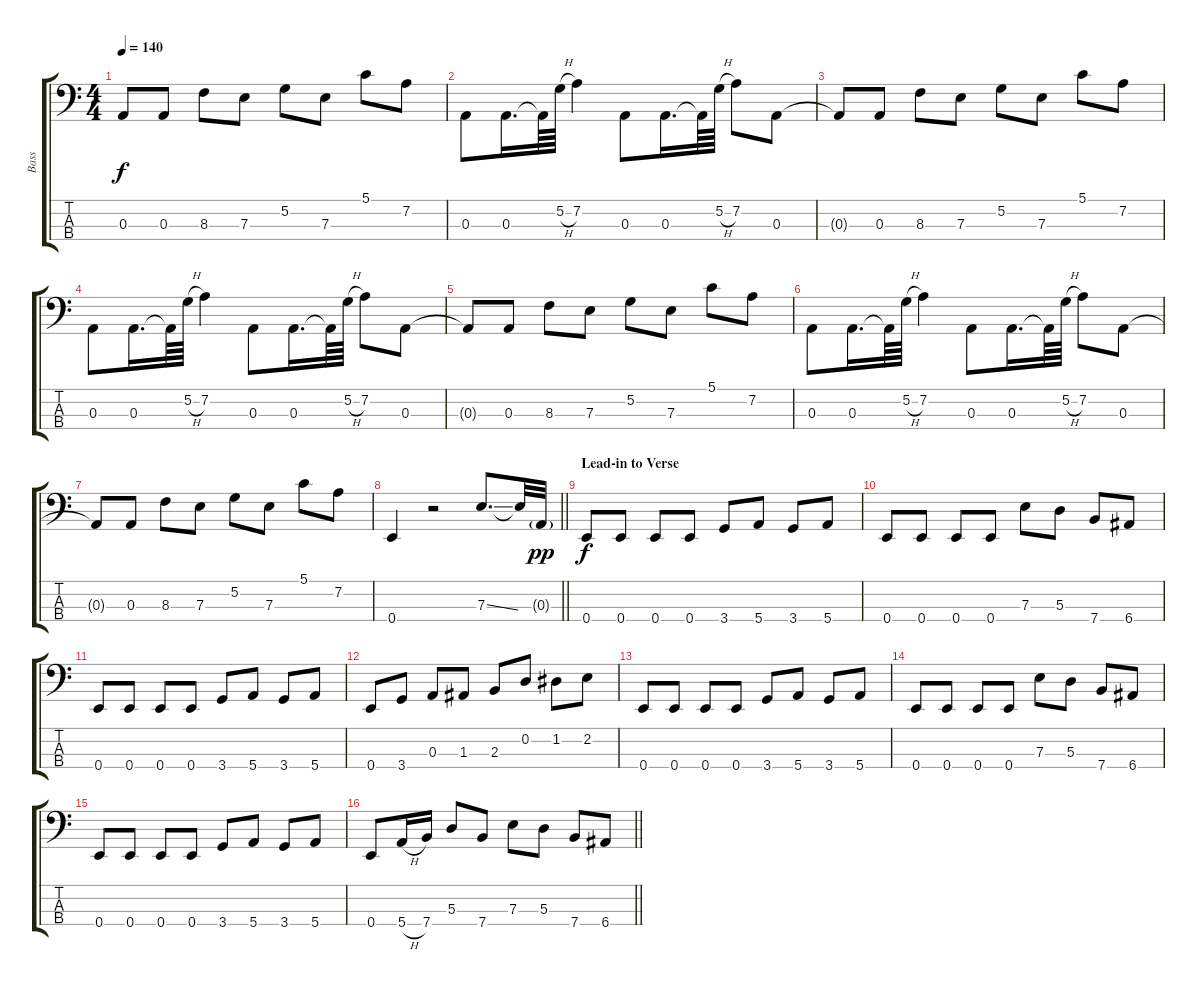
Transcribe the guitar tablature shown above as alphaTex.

\track ("Bass" "Bass") {instrument electricbassfinger}
\staff {score tabs}
\tuning (G2 D2 A1 E1) {hide}
\ts (4 4)
\tempo 140
\clef f4
\ks c
0.3{t}.8{dy f} 0.3.8 8.3.8 7.3.8 5.2.8 7.3.8 5.1.8 7.2.8 |
0.3.8 0.3.16{d} 0.3{t}.64 5.2{h}.64 7.2.4 0.3.8 0.3.16{d} 0.3{t}.64 5.2{h}.64 7.2.8 0.3.8 |
0.3{t}.8 0.3.8 8.3.8 7.3.8 5.2.8 7.3.8 5.1.8 7.2.8 |
0.3.8 0.3.16{d} 0.3{t}.64 5.2{h}.64 7.2.4 0.3.8 0.3.16{d} 0.3{t}.64 5.2{h}.64 7.2.8 0.3.8 |
0.3{t}.8 0.3.8 8.3.8 7.3.8 5.2.8 7.3.8 5.1.8 7.2.8 |
0.3.8 0.3.16{d} 0.3{t}.64 5.2{h}.64 7.2.4 0.3.8 0.3.16{d} 0.3{t}.64 5.2{h}.64 7.2.8 0.3.8 |
0.3{t}.8 0.3.8 8.3.8 7.3.8 5.2.8 7.3.8 5.1.8 7.2.8 |
\barLineRight lightlight
0.4.4 r.2 7.3{ss}.8{d} 7.3{t}.32 0.3{g}.32{dy pp} |
\section ("" "Lead-in to Verse")
0.4.8{dy f} 0.4.8 0.4.8 0.4.8 3.4.8 5.4.8 3.4.8 5.4.8 |
0.4.8 0.4.8 0.4.8 0.4.8 7.3.8 5.3.8 7.4.8 6.4.8 |
0.4.8 0.4.8 0.4.8 0.4.8 3.4.8 5.4.8 3.4.8 5.4.8 |
0.4.8 3.4.8 0.3.8 1.3.8 2.3.8 0.2.8 1.2.8 2.2.8 |
0.4.8 0.4.8 0.4.8 0.4.8 3.4.8 5.4.8 3.4.8 5.4.8 |
0.4.8 0.4.8 0.4.8 0.4.8 7.3.8 5.3.8 7.4.8 6.4.8 |
0.4.8 0.4.8 0.4.8 0.4.8 3.4.8 5.4.8 3.4.8 5.4.8 |
\barLineRight lightlight
0.4.8 5.4{h}.16 7.4.16 5.3.8 7.4.8 7.3.8 5.3.8 7.4.8 6.4.8
